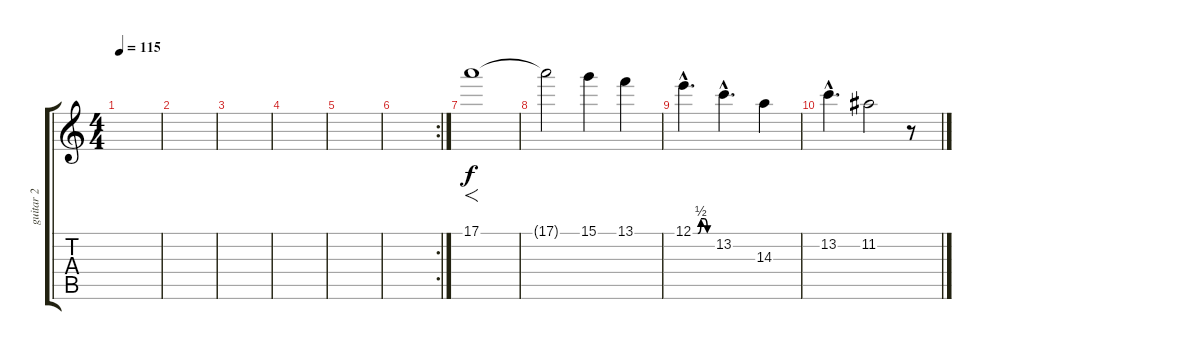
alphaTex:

\track ("guitar 2" "guitar 2") {instrument distortionguitar}
\staff {score tabs}
\tuning (E4 B3 G3 D3 A2 E2) {hide}
\ts (4 4)
\tempo 115
\clef g2
\ks c
|
|
|
|
|
\rc 2
|
17.1.1{f} |
17.1{t}.2 15.1.4 13.1.4 |
12.1{be (custom 0 0 15 0 25 2 35 2 45 0 60 0) hac}.4{d} 13.2{hac}.4{d} 14.3.4 |
13.2{hac}.4{d} 11.2.2 r.8
